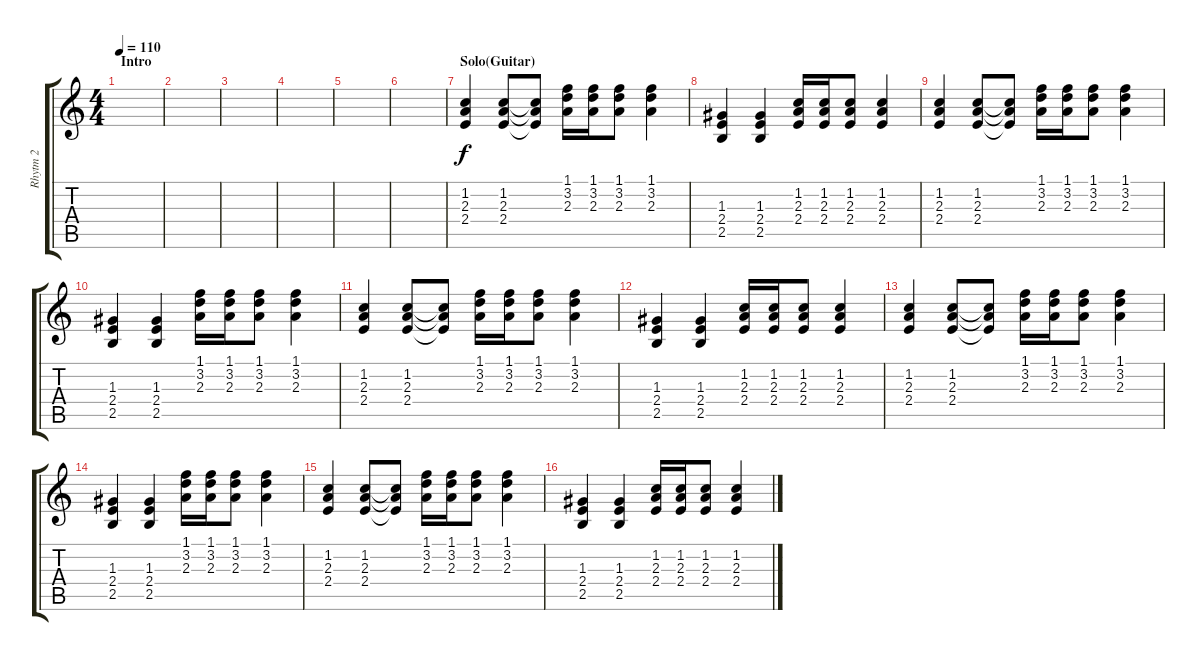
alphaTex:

\track ("Rhytm 2" "Rhytm 2") {instrument acousticguitarsteel}
\staff {score tabs}
\tuning (E4 B3 G3 D3 A2 E2) {hide}
\ts (4 4)
\section ("" "Intro")
\tempo 110
\clef g2
\ks c
|
|
|
|
|
|
\section ("" "Solo(Guitar)")
(1.2 2.3 2.4).4 (1.2 2.3 2.4).8 (1.2{t} 2.3{t} 2.4{t}).8 (1.1 3.2 2.3).16 (1.1 3.2 2.3).16 (1.1 3.2 2.3).8 (1.1 3.2 2.3).4 |
(1.3 2.4 2.5).4 (1.3 2.4 2.5).4 (1.2 2.3 2.4).16 (1.2 2.3 2.4).16 (1.2 2.3 2.4).8 (1.2 2.3 2.4).4 |
(1.2 2.3 2.4).4 (1.2 2.3 2.4).8 (1.2{t} 2.3{t} 2.4{t}).8 (1.1 3.2 2.3).16 (1.1 3.2 2.3).16 (1.1 3.2 2.3).8 (1.1 3.2 2.3).4 |
(1.3 2.4 2.5).4 (1.3 2.4 2.5).4 (1.1 3.2 2.3).16 (1.1 3.2 2.3).16 (1.1 3.2 2.3).8 (1.1 3.2 2.3).4 |
(1.2 2.3 2.4).4 (1.2 2.3 2.4).8 (1.2{t} 2.3{t} 2.4{t}).8 (1.1 3.2 2.3).16 (1.1 3.2 2.3).16 (1.1 3.2 2.3).8 (1.1 3.2 2.3).4 |
(1.3 2.4 2.5).4 (1.3 2.4 2.5).4 (1.2 2.3 2.4).16 (1.2 2.3 2.4).16 (1.2 2.3 2.4).8 (1.2 2.3 2.4).4 |
(1.2 2.3 2.4).4 (1.2 2.3 2.4).8 (1.2{t} 2.3{t} 2.4{t}).8 (1.1 3.2 2.3).16 (1.1 3.2 2.3).16 (1.1 3.2 2.3).8 (1.1 3.2 2.3).4 |
(1.3 2.4 2.5).4 (1.3 2.4 2.5).4 (1.1 3.2 2.3).16 (1.1 3.2 2.3).16 (1.1 3.2 2.3).8 (1.1 3.2 2.3).4 |
(1.2 2.3 2.4).4 (1.2 2.3 2.4).8 (1.2{t} 2.3{t} 2.4{t}).8 (1.1 3.2 2.3).16 (1.1 3.2 2.3).16 (1.1 3.2 2.3).8 (1.1 3.2 2.3).4 |
(1.3 2.4 2.5).4 (1.3 2.4 2.5).4 (1.2 2.3 2.4).16 (1.2 2.3 2.4).16 (1.2 2.3 2.4).8 (1.2 2.3 2.4).4
